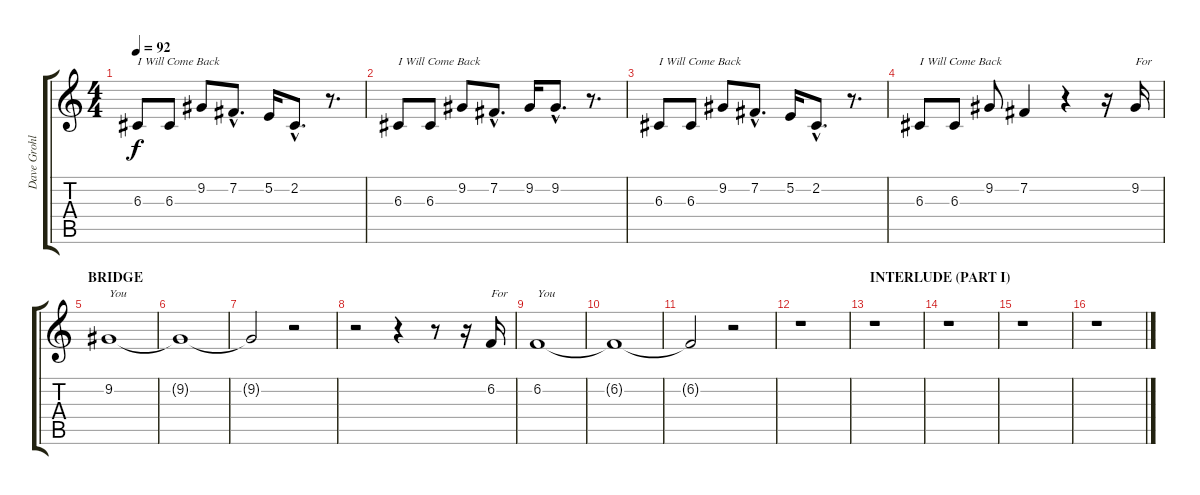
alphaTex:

\track ("Dave Grohl (Voice)" "Dave Grohl") {instrument bassoon}
\staff {score tabs}
\tuning (E4 B3 G3 D3 A2 E2) {hide}
\ts (4 4)
\tempo 92
\clef g2
\ks c
6.3.8{txt "I Will Come Back" dy f} 6.3.8 9.2.8 7.2{hac}.8{d} 5.2.16 2.2{hac}.8{d} r.8{d} |
6.3.8{txt "I Will Come Back"} 6.3.8 9.2.8 7.2{hac}.8{d} 9.2.16 9.2{hac}.8{d} r.8{d} |
6.3.8{txt "I Will Come Back"} 6.3.8 9.2.8 7.2{hac}.8{d} 5.2.16 2.2{hac}.8{d} r.8{d} |
6.3.8{txt "I Will Come Back"} 6.3.8 9.2.8 7.2.4 r.4 r.16 9.2.16{txt "For"} |
\section ("" "BRIDGE")
9.2.1{txt "You" volume 6} |
9.2{t}.1 |
9.2{t}.2 r.2 |
r.2{volume 14} r.4 r.8 r.16 6.2.16{txt "For"} |
6.2.1{txt "You" volume 6} |
6.2{t}.1 |
6.2{t}.2 r.2 |
r.1 |
\section ("" "INTERLUDE (PART I)")
r.1 |
r.1 |
r.1 |
r.1
